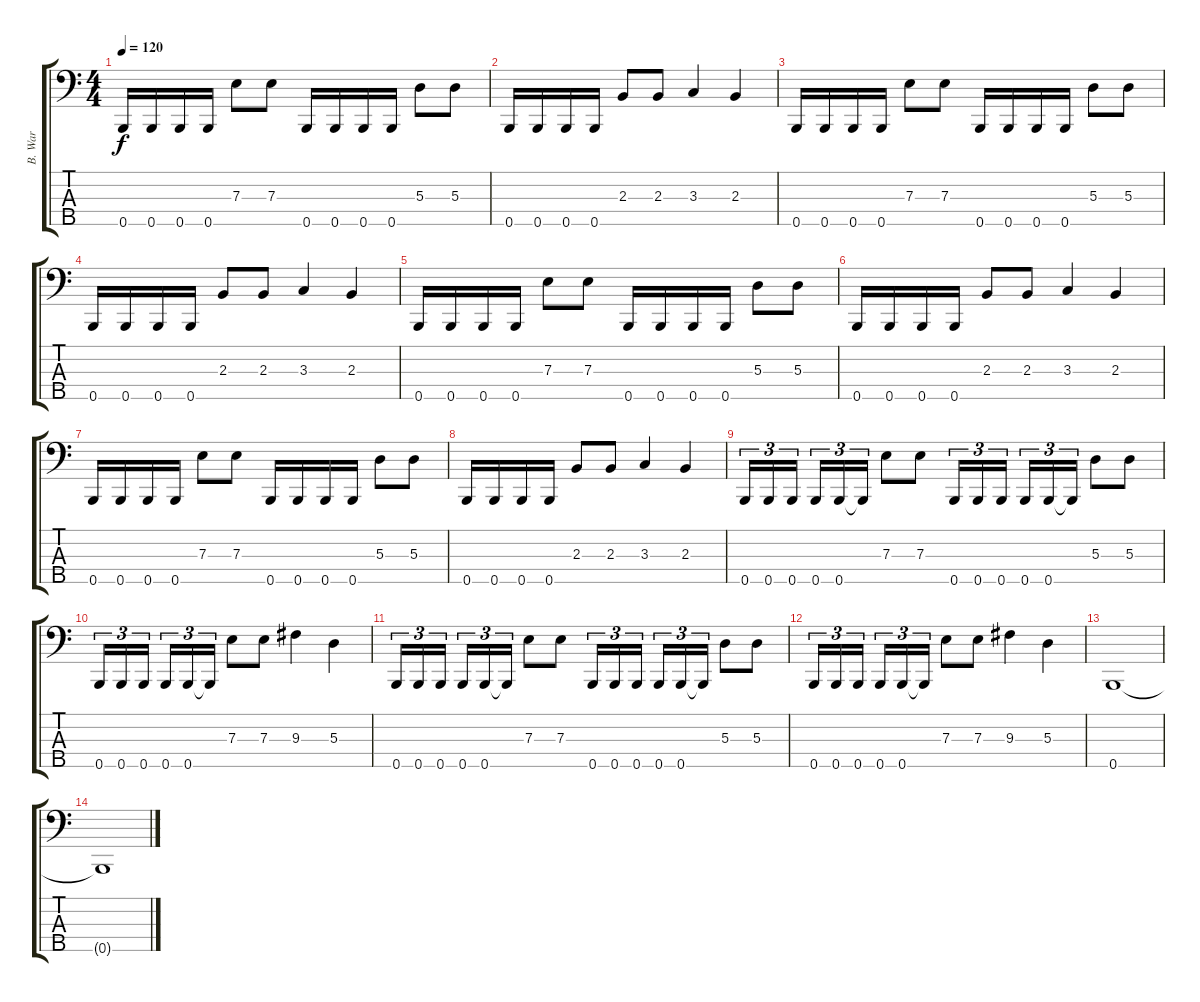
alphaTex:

\track ("B. War " "B. War ") {instrument electricbassfinger}
\staff {score tabs}
\tuning (G2 D2 A1 E1 B0) {hide}
\ts (4 4)
\tempo 120
\clef f4
\ks c
0.5.16{dy f} 0.5.16 0.5.16 0.5.16 7.3.8 7.3.8 0.5.16 0.5.16 0.5.16 0.5.16 5.3.8 5.3.8 |
0.5.16 0.5.16 0.5.16 0.5.16 2.3.8 2.3.8 3.3.4 2.3.4 |
0.5.16 0.5.16 0.5.16 0.5.16 7.3.8 7.3.8 0.5.16 0.5.16 0.5.16 0.5.16 5.3.8 5.3.8 |
0.5.16 0.5.16 0.5.16 0.5.16 2.3.8 2.3.8 3.3.4 2.3.4 |
0.5.16 0.5.16 0.5.16 0.5.16 7.3.8 7.3.8 0.5.16 0.5.16 0.5.16 0.5.16 5.3.8 5.3.8 |
0.5.16 0.5.16 0.5.16 0.5.16 2.3.8 2.3.8 3.3.4 2.3.4 |
0.5.16 0.5.16 0.5.16 0.5.16 7.3.8 7.3.8 0.5.16 0.5.16 0.5.16 0.5.16 5.3.8 5.3.8 |
0.5.16 0.5.16 0.5.16 0.5.16 2.3.8 2.3.8 3.3.4 2.3.4 |
0.5.16{tu (3 2) volume 16} 0.5.16{tu (3 2)} 0.5.16{tu (3 2) beam splitsecondary} 0.5.16{tu (3 2)} 0.5.16{tu (3 2)} 0.5{t}.16{tu (3 2)} 7.3.8 7.3.8 0.5.16{tu (3 2)} 0.5.16{tu (3 2)} 0.5.16{tu (3 2) beam splitsecondary} 0.5.16{tu (3 2)} 0.5.16{tu (3 2)} 0.5{t}.16{tu (3 2)} 5.3.8 5.3.8 |
0.5.16{tu (3 2)} 0.5.16{tu (3 2)} 0.5.16{tu (3 2) beam splitsecondary} 0.5.16{tu (3 2)} 0.5.16{tu (3 2)} 0.5{t}.16{tu (3 2)} 7.3.8 7.3.8 9.3.4 5.3.4 |
0.5.16{tu (3 2)} 0.5.16{tu (3 2)} 0.5.16{tu (3 2) beam splitsecondary} 0.5.16{tu (3 2)} 0.5.16{tu (3 2)} 0.5{t}.16{tu (3 2)} 7.3.8 7.3.8 0.5.16{tu (3 2)} 0.5.16{tu (3 2)} 0.5.16{tu (3 2) beam splitsecondary} 0.5.16{tu (3 2)} 0.5.16{tu (3 2)} 0.5{t}.16{tu (3 2)} 5.3.8 5.3.8 |
0.5.16{tu (3 2)} 0.5.16{tu (3 2)} 0.5.16{tu (3 2) beam splitsecondary} 0.5.16{tu (3 2)} 0.5.16{tu (3 2)} 0.5{t}.16{tu (3 2)} 7.3.8 7.3.8 9.3.4 5.3.4 |
0.5.1 |
0.5{t}.1
